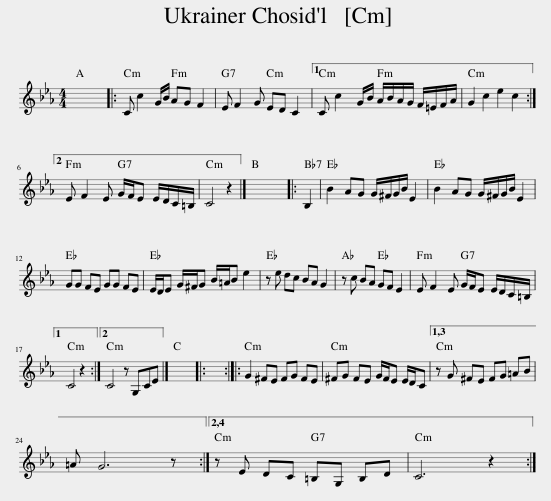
X:1
L:1/8
M:4/4
I:linebreak $
K:Cmin
V:1 treble
V:1
 x8 |: C c2 G/B/ AG F2 | E F2 G ED C2 |1 C c2 G/B/ A/B/A/G/ F/=E/F/A/ | G2 c2 e2 c2 :|2$ %5
 E F2 E G/F/E E/D/C/=B,/ | C4 z2 |] x8 |: B,2 | B2 AG G/^F/G/B/ E2 | %10
 B2 AG G/^F/G/B/ E2 |$ GG FE GG FE | E/D/E G/^F/G B/=A/B e2 | z e dc BA G2 | z c BA GF E2 | %15
 E F2 E G/F/E E/D/C/=B,/ |1$ C4 z2 :|2 C4 z G,CE |] x8 |: x8 :: %20
 G2 ^FE FG FE | ^FG FE G/F/E E/D/C |1,3 z G ^FE FG =AB |$ =A G6 z :|2,4 z E DC =B,G, B,D | %25
 C6 z2 :| %26
